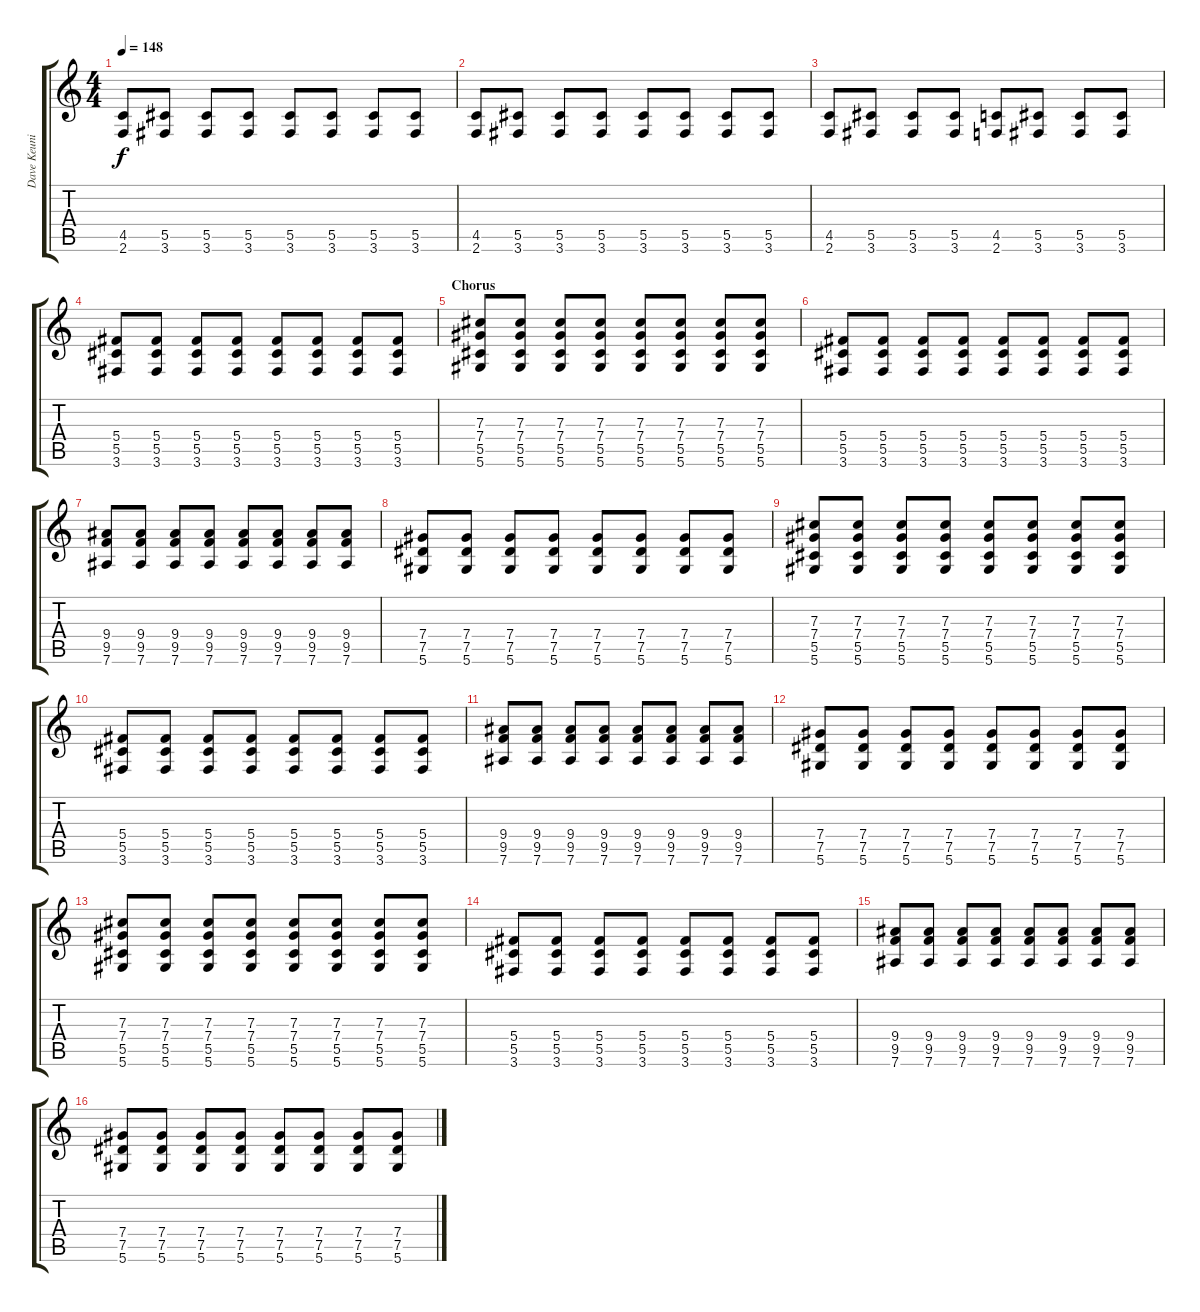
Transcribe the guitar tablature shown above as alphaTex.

\track ("Dave Keuning - Rhythm Guitar" "Dave Keuni") {instrument electricguitarmuted}
\staff {score tabs}
\tuning (Eb4 Bb3 Gb3 Db3 Ab2 Eb2) {hide}
\ts (4 4)
\tempo 148
\clef g2
\ks c
(4.5 2.6).8{dy f} (5.5 3.6).8 (5.5 3.6).8 (5.5 3.6).8 (5.5 3.6).8 (5.5 3.6).8 (5.5 3.6).8 (5.5 3.6).8 |
(4.5 2.6).8 (5.5 3.6).8 (5.5 3.6).8 (5.5 3.6).8 (5.5 3.6).8 (5.5 3.6).8 (5.5 3.6).8 (5.5 3.6).8 |
(4.5 2.6).8 (5.5 3.6).8 (5.5 3.6).8 (5.5 3.6).8 (4.5 2.6).8 (5.5 3.6).8 (5.5 3.6).8 (5.5 3.6).8 |
(5.4 5.5 3.6).8 (5.4 5.5 3.6).8 (5.4 5.5 3.6).8 (5.4 5.5 3.6).8 (5.4 5.5 3.6).8 (5.4 5.5 3.6).8 (5.4 5.5 3.6).8 (5.4 5.5 3.6).8 |
\section ("" "Chorus")
(7.3 7.4 5.5 5.6).8 (7.3 7.4 5.5 5.6).8 (7.3 7.4 5.5 5.6).8 (7.3 7.4 5.5 5.6).8 (7.3 7.4 5.5 5.6).8 (7.3 7.4 5.5 5.6).8 (7.3 7.4 5.5 5.6).8 (7.3 7.4 5.5 5.6).8 |
(5.4 5.5 3.6).8 (5.4 5.5 3.6).8 (5.4 5.5 3.6).8 (5.4 5.5 3.6).8 (5.4 5.5 3.6).8 (5.4 5.5 3.6).8 (5.4 5.5 3.6).8 (5.4 5.5 3.6).8 |
(9.4 9.5 7.6).8 (9.4 9.5 7.6).8 (9.4 9.5 7.6).8 (9.4 9.5 7.6).8 (9.4 9.5 7.6).8 (9.4 9.5 7.6).8 (9.4 9.5 7.6).8 (9.4 9.5 7.6).8 |
(7.4 7.5 5.6).8 (7.4 7.5 5.6).8 (7.4 7.5 5.6).8 (7.4 7.5 5.6).8 (7.4 7.5 5.6).8 (7.4 7.5 5.6).8 (7.4 7.5 5.6).8 (7.4 7.5 5.6).8 |
(7.3 7.4 5.5 5.6).8 (7.3 7.4 5.5 5.6).8 (7.3 7.4 5.5 5.6).8 (7.3 7.4 5.5 5.6).8 (7.3 7.4 5.5 5.6).8 (7.3 7.4 5.5 5.6).8 (7.3 7.4 5.5 5.6).8 (7.3 7.4 5.5 5.6).8 |
(5.4 5.5 3.6).8 (5.4 5.5 3.6).8 (5.4 5.5 3.6).8 (5.4 5.5 3.6).8 (5.4 5.5 3.6).8 (5.4 5.5 3.6).8 (5.4 5.5 3.6).8 (5.4 5.5 3.6).8 |
(9.4 9.5 7.6).8 (9.4 9.5 7.6).8 (9.4 9.5 7.6).8 (9.4 9.5 7.6).8 (9.4 9.5 7.6).8 (9.4 9.5 7.6).8 (9.4 9.5 7.6).8 (9.4 9.5 7.6).8 |
(7.4 7.5 5.6).8 (7.4 7.5 5.6).8 (7.4 7.5 5.6).8 (7.4 7.5 5.6).8 (7.4 7.5 5.6).8 (7.4 7.5 5.6).8 (7.4 7.5 5.6).8 (7.4 7.5 5.6).8 |
(7.3 7.4 5.5 5.6).8 (7.3 7.4 5.5 5.6).8 (7.3 7.4 5.5 5.6).8 (7.3 7.4 5.5 5.6).8 (7.3 7.4 5.5 5.6).8 (7.3 7.4 5.5 5.6).8 (7.3 7.4 5.5 5.6).8 (7.3 7.4 5.5 5.6).8 |
(5.4 5.5 3.6).8 (5.4 5.5 3.6).8 (5.4 5.5 3.6).8 (5.4 5.5 3.6).8 (5.4 5.5 3.6).8 (5.4 5.5 3.6).8 (5.4 5.5 3.6).8 (5.4 5.5 3.6).8 |
(9.4 9.5 7.6).8 (9.4 9.5 7.6).8 (9.4 9.5 7.6).8 (9.4 9.5 7.6).8 (9.4 9.5 7.6).8 (9.4 9.5 7.6).8 (9.4 9.5 7.6).8 (9.4 9.5 7.6).8 |
(7.4 7.5 5.6).8 (7.4 7.5 5.6).8 (7.4 7.5 5.6).8 (7.4 7.5 5.6).8 (7.4 7.5 5.6).8 (7.4 7.5 5.6).8 (7.4 7.5 5.6).8 (7.4 7.5 5.6).8
